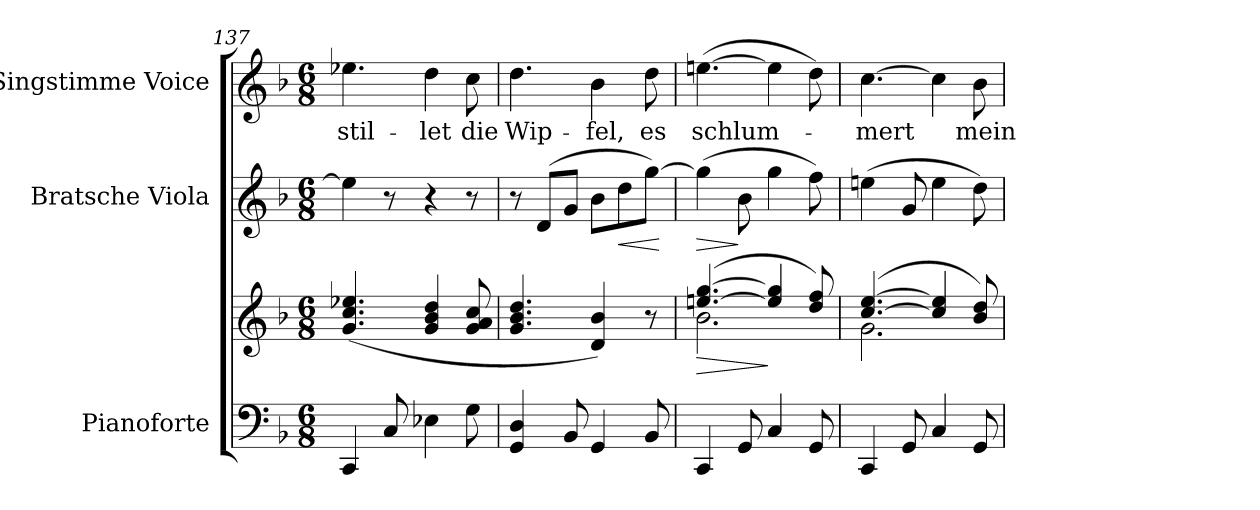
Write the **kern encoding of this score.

**kern	**kern	**dynam	**kern	**dynam	**kern	**text
*part3	*part3	*part3	*part2	*part2	*part1	*part1
*staff4	*staff3	*staff3/4	*staff2	*staff2	*staff1	*staff1
*I"Pianoforte	*	*	*I"Bratsche Viola	*	*I"Singstimme Voice	*
*I'Pno	*	*	*I'Vla	*	*	*
*clefF4	*clefG2	*	*clefG2	*	*clefG2	*
*k[b-]	*k[b-]	*	*k[b-]	*	*k[b-]	*
*M6/8	*M6/8	*	*M6/8	*	*M6/8	*
=137	=137	=137	=137	=137	=137	=137
4CC/	(4.g/ 4.cc/ 4.ee-X/	.	4ee-\]	.	4.ee-X\	stil-
8C/	.	.	8r	.	.	.
4E-X\	4g/ 4b-/ 4dd/	.	4r	.	4dd\	-let
8G\	8g/ 8a/ 8cc/	.	8r	.	8cc\	die
=138	=138	=138	=138	=138	=138	=138
4GG/ 4D/	4.g/ 4.b-/ 4.dd/	.	8r	.	4.dd\	Wip-
.	.	.	(8d/L	.	.	.
8BB-/	.	.	8g/J	.	.	.
4GG/	4d/ 4b-/)	.	8b-\L	.	4b-\	-fel,
!	!	!	!	!LO:HP:b	!	!
.	.	.	8dd\	<	.	.
8BB-/	8r	.	[8gg\J)	.	8dd\	es
.	.	.	.	[	.	.
=139	=139	=139	=139	=139	=139	=139
!	!	!LO:HP:b	!	!LO:HP:b	!	!
*	*^	*	*	*	*	*
4CC/	([4.een/ [4.gg/	2.b-\	>	(4gg\]	>	([4.een\	schlum-
!	!	!	!	!	!LO:DY:n=1:b	!	!
8GG/	.	.	.	8b-\	] other-dynamics	.	.
!	!	!	!LO:DY:n=1:b	!	!	!	!
4C/	4ee/] 4gg/]	.	] other-dynamics	4gg\	.	4ee\]	.
8GG/	8dd/ 8ff/)	.	.	8ff\)	.	8dd\)	.
=140	=140	=140	=140	=140	=140	=140	=140
4CC/	([4.cc/ [4.ee/	2.g\	.	(4een\	.	[4.cc\	-mert
8GG/	.	.	.	8g/	.	.	.
4C/	4cc/] 4ee/]	.	.	4ee\	.	4cc\]	.
8GG/	8b-/ 8dd/)	.	.	8dd\)	.	8b-\	mein
*	*v	*v	*	*	*	*	*
=	=	=	=	=	=	=
*-	*-	*-	*-	*-	*-	*-
